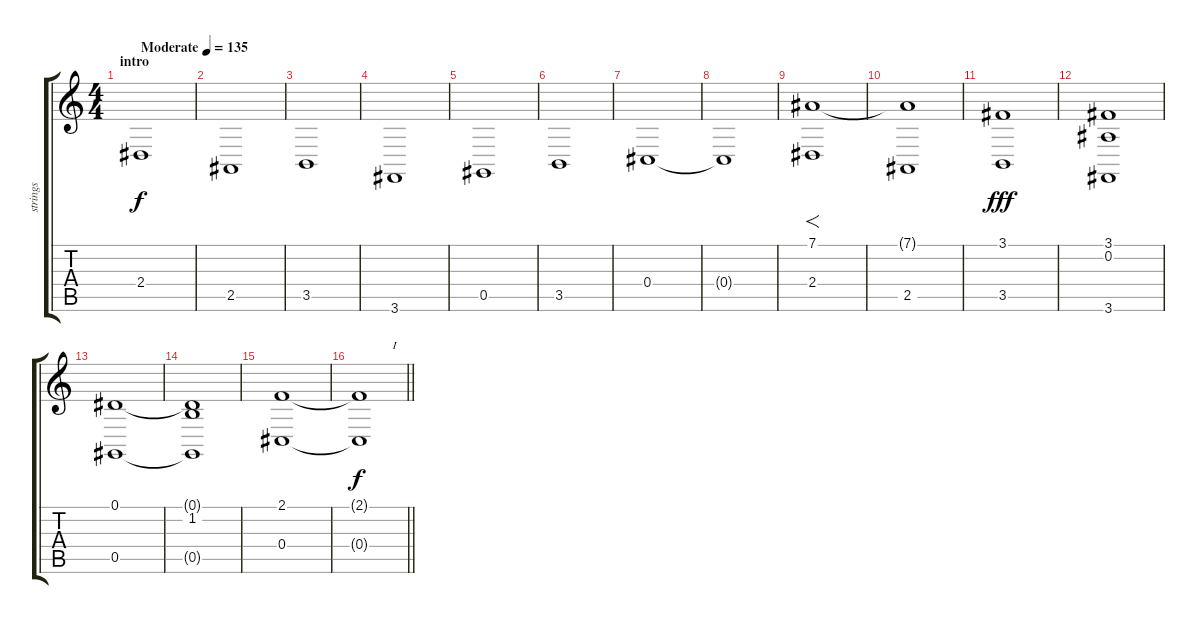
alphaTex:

\track ("strings" "strings") {instrument stringensemble2}
\staff {score tabs}
\tuning (Eb4 Bb3 Gb3 Db3 Ab2 Eb2) {hide}
\ts (4 4)
\section ("" "intro")
\tempo (135 "Moderate")
\clef g2
\ks c
2.4.1{dy f instrument stringensemble2} |
2.5.1 |
3.5.1 |
3.6.1 |
0.5.1 |
3.5.1 |
0.4.1 |
0.4{t}.1 |
(7.1 2.4).1{f} |
(7.1{t} 2.5).1 |
(3.1 3.5).1{dy fff} |
(3.1 0.2 3.6).1 |
(0.1 0.5).1 |
(0.1{t} 1.2 0.5{t}).1 |
(2.1 0.4).1 |
\barLineRight lightlight
(2.1{t} 0.4{t}).1{txt "           I" dy f}
